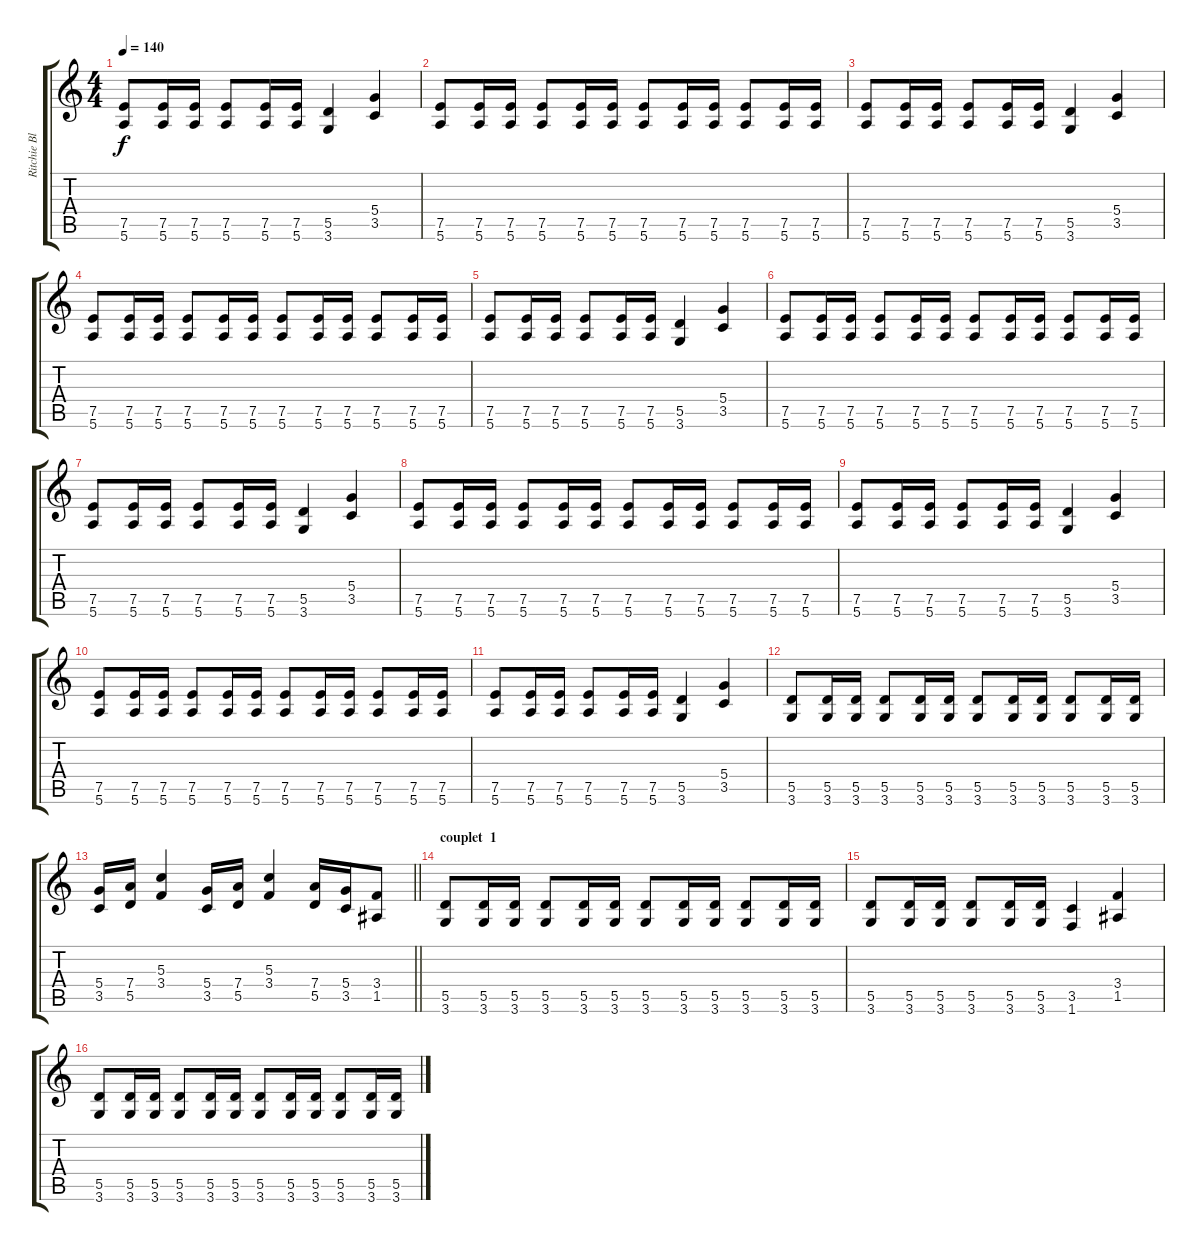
\track ("Ritchie Blackmore" "Ritchie Bl") {instrument distortionguitar}
\staff {score tabs}
\tuning (E4 B3 G3 D3 A2 E2) {hide}
\ts (4 4)
\tempo 140
\clef g2
\ks c
(7.5 5.6).8{dy f} (7.5 5.6).16 (7.5 5.6).16 (7.5 5.6).8 (7.5 5.6).16 (7.5 5.6).16 (5.5 3.6).4 (5.4 3.5).4 |
(7.5 5.6).8 (7.5 5.6).16 (7.5 5.6).16 (7.5 5.6).8 (7.5 5.6).16 (7.5 5.6).16 (7.5 5.6).8 (7.5 5.6).16 (7.5 5.6).16 (7.5 5.6).8 (7.5 5.6).16 (7.5 5.6).16 |
(7.5 5.6).8 (7.5 5.6).16 (7.5 5.6).16 (7.5 5.6).8 (7.5 5.6).16 (7.5 5.6).16 (5.5 3.6).4 (5.4 3.5).4 |
(7.5 5.6).8 (7.5 5.6).16 (7.5 5.6).16 (7.5 5.6).8 (7.5 5.6).16 (7.5 5.6).16 (7.5 5.6).8 (7.5 5.6).16 (7.5 5.6).16 (7.5 5.6).8 (7.5 5.6).16 (7.5 5.6).16 |
(7.5 5.6).8 (7.5 5.6).16 (7.5 5.6).16 (7.5 5.6).8 (7.5 5.6).16 (7.5 5.6).16 (5.5 3.6).4 (5.4 3.5).4 |
(7.5 5.6).8 (7.5 5.6).16 (7.5 5.6).16 (7.5 5.6).8 (7.5 5.6).16 (7.5 5.6).16 (7.5 5.6).8 (7.5 5.6).16 (7.5 5.6).16 (7.5 5.6).8 (7.5 5.6).16 (7.5 5.6).16 |
(7.5 5.6).8 (7.5 5.6).16 (7.5 5.6).16 (7.5 5.6).8 (7.5 5.6).16 (7.5 5.6).16 (5.5 3.6).4 (5.4 3.5).4 |
(7.5 5.6).8 (7.5 5.6).16 (7.5 5.6).16 (7.5 5.6).8 (7.5 5.6).16 (7.5 5.6).16 (7.5 5.6).8 (7.5 5.6).16 (7.5 5.6).16 (7.5 5.6).8 (7.5 5.6).16 (7.5 5.6).16 |
(7.5 5.6).8 (7.5 5.6).16 (7.5 5.6).16 (7.5 5.6).8 (7.5 5.6).16 (7.5 5.6).16 (5.5 3.6).4 (5.4 3.5).4 |
(7.5 5.6).8 (7.5 5.6).16 (7.5 5.6).16 (7.5 5.6).8 (7.5 5.6).16 (7.5 5.6).16 (7.5 5.6).8 (7.5 5.6).16 (7.5 5.6).16 (7.5 5.6).8 (7.5 5.6).16 (7.5 5.6).16 |
(7.5 5.6).8 (7.5 5.6).16 (7.5 5.6).16 (7.5 5.6).8 (7.5 5.6).16 (7.5 5.6).16 (5.5 3.6).4 (5.4 3.5).4 |
(5.5 3.6).8 (5.5 3.6).16 (5.5 3.6).16 (5.5 3.6).8 (5.5 3.6).16 (5.5 3.6).16 (5.5 3.6).8 (5.5 3.6).16 (5.5 3.6).16 (5.5 3.6).8 (5.5 3.6).16 (5.5 3.6).16 |
\barLineRight lightlight
(5.4 3.5).16 (7.4 5.5).16 (5.3 3.4).4 (5.4 3.5).16 (7.4 5.5).16 (5.3 3.4).4 (7.4 5.5).16 (5.4 3.5).16 (3.4 1.5).8 |
\section ("" "couplet  1")
(5.5 3.6).8 (5.5 3.6).16 (5.5 3.6).16 (5.5 3.6).8 (5.5 3.6).16 (5.5 3.6).16 (5.5 3.6).8 (5.5 3.6).16 (5.5 3.6).16 (5.5 3.6).8 (5.5 3.6).16 (5.5 3.6).16 |
(5.5 3.6).8 (5.5 3.6).16 (5.5 3.6).16 (5.5 3.6).8 (5.5 3.6).16 (5.5 3.6).16 (3.5 1.6).4 (3.4 1.5).4 |
(5.5 3.6).8 (5.5 3.6).16 (5.5 3.6).16 (5.5 3.6).8 (5.5 3.6).16 (5.5 3.6).16 (5.5 3.6).8 (5.5 3.6).16 (5.5 3.6).16 (5.5 3.6).8 (5.5 3.6).16 (5.5 3.6).16
